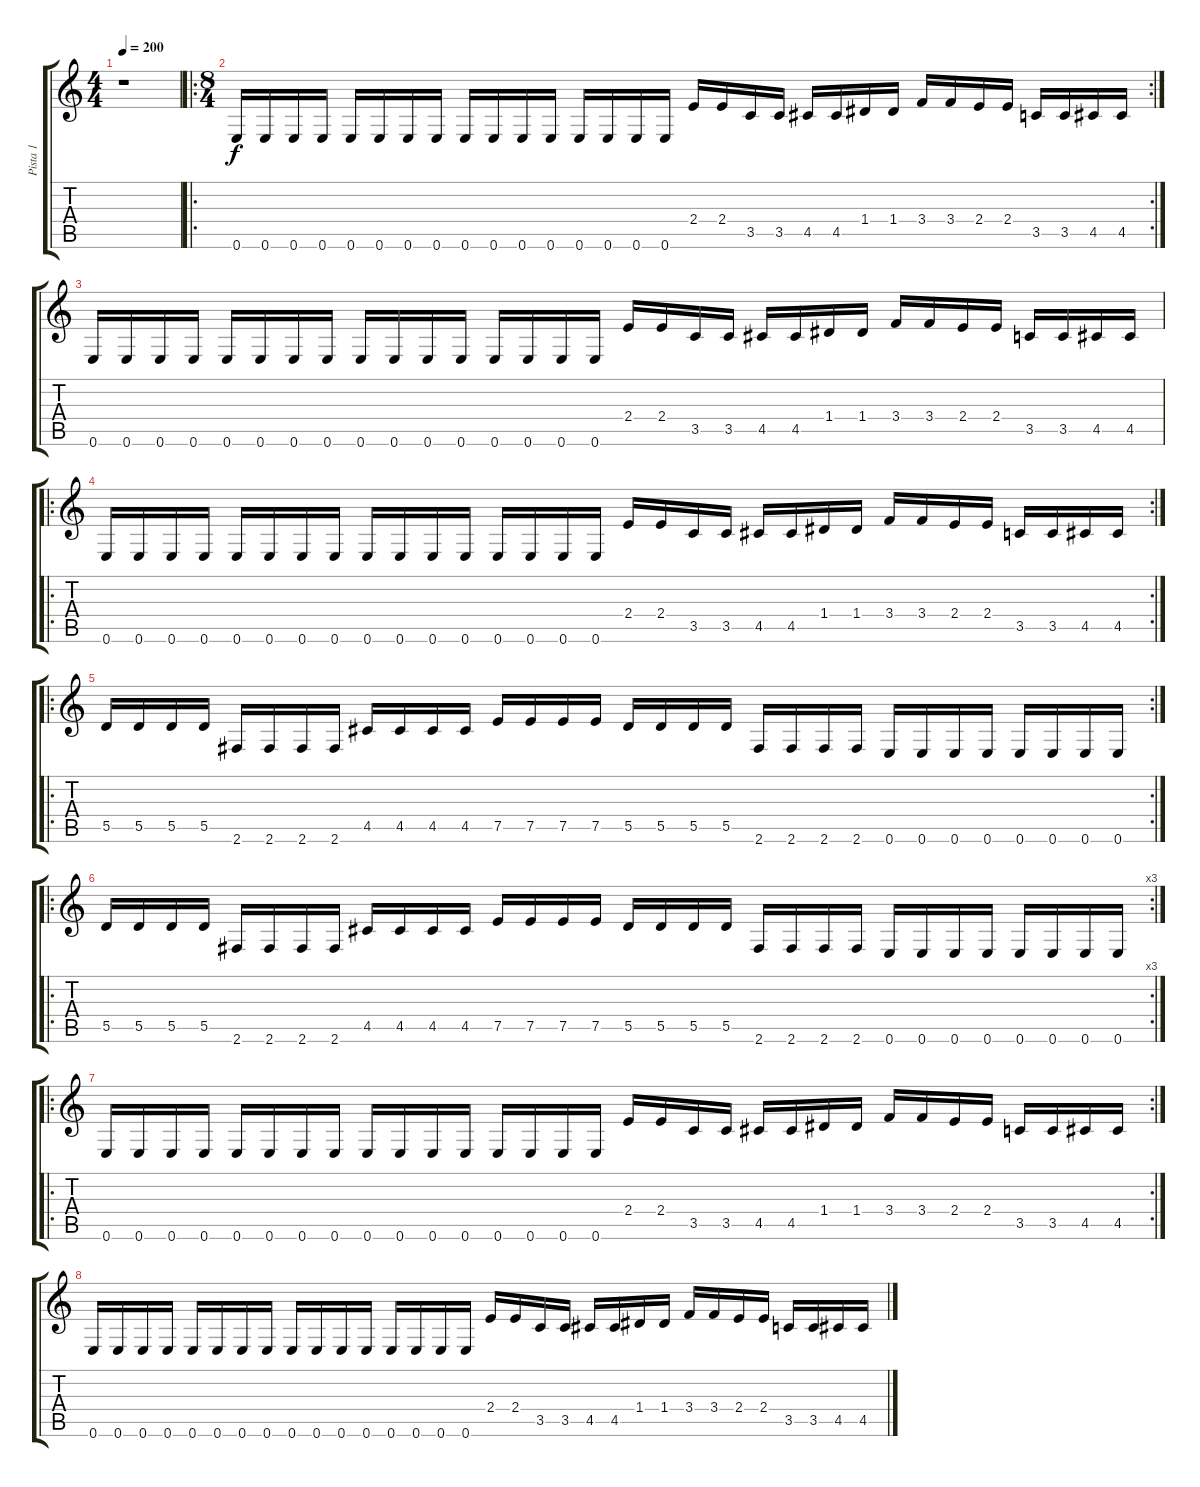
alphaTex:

\track ("Pista 1" "Pista 1") {instrument distortionguitar}
\staff {score tabs}
\tuning (E4 B3 G3 D3 A2 E2) {hide}
\ts (4 4)
\tempo 200
\clef g2
\ks c
r.1{dy f instrument distortionguitar} |
\ro
\rc 2
\ts (8 4)
0.6.16 0.6.16 0.6.16 0.6.16 0.6.16 0.6.16 0.6.16 0.6.16 0.6.16 0.6.16 0.6.16 0.6.16 0.6.16 0.6.16 0.6.16 0.6.16 2.4.16 2.4.16 3.5.16 3.5.16 4.5.16 4.5.16 1.4.16 1.4.16 3.4.16 3.4.16 2.4.16 2.4.16 3.5.16 3.5.16 4.5.16 4.5.16 |
0.6.16 0.6.16 0.6.16 0.6.16 0.6.16 0.6.16 0.6.16 0.6.16 0.6.16 0.6.16 0.6.16 0.6.16 0.6.16 0.6.16 0.6.16 0.6.16 2.4.16 2.4.16 3.5.16 3.5.16 4.5.16 4.5.16 1.4.16 1.4.16 3.4.16 3.4.16 2.4.16 2.4.16 3.5.16 3.5.16 4.5.16 4.5.16 |
\ro
\rc 2
0.6.16 0.6.16 0.6.16 0.6.16 0.6.16 0.6.16 0.6.16 0.6.16 0.6.16 0.6.16 0.6.16 0.6.16 0.6.16 0.6.16 0.6.16 0.6.16 2.4.16 2.4.16 3.5.16 3.5.16 4.5.16 4.5.16 1.4.16 1.4.16 3.4.16 3.4.16 2.4.16 2.4.16 3.5.16 3.5.16 4.5.16 4.5.16 |
\ro
\rc 2
5.5.16 5.5.16 5.5.16 5.5.16 2.6.16 2.6.16 2.6.16 2.6.16 4.5.16 4.5.16 4.5.16 4.5.16 7.5.16 7.5.16 7.5.16 7.5.16 5.5.16 5.5.16 5.5.16 5.5.16 2.6.16 2.6.16 2.6.16 2.6.16 0.6.16 0.6.16 0.6.16 0.6.16 0.6.16 0.6.16 0.6.16 0.6.16 |
\ro
\rc 3
5.5.16 5.5.16 5.5.16 5.5.16 2.6.16 2.6.16 2.6.16 2.6.16 4.5.16 4.5.16 4.5.16 4.5.16 7.5.16 7.5.16 7.5.16 7.5.16 5.5.16 5.5.16 5.5.16 5.5.16 2.6.16 2.6.16 2.6.16 2.6.16 0.6.16 0.6.16 0.6.16 0.6.16 0.6.16 0.6.16 0.6.16 0.6.16 |
\ro
\rc 2
0.6.16 0.6.16 0.6.16 0.6.16 0.6.16 0.6.16 0.6.16 0.6.16 0.6.16 0.6.16 0.6.16 0.6.16 0.6.16 0.6.16 0.6.16 0.6.16 2.4.16 2.4.16 3.5.16 3.5.16 4.5.16 4.5.16 1.4.16 1.4.16 3.4.16 3.4.16 2.4.16 2.4.16 3.5.16 3.5.16 4.5.16 4.5.16 |
0.6.16 0.6.16 0.6.16 0.6.16 0.6.16 0.6.16 0.6.16 0.6.16 0.6.16 0.6.16 0.6.16 0.6.16 0.6.16 0.6.16 0.6.16 0.6.16 2.4.16 2.4.16 3.5.16 3.5.16 4.5.16 4.5.16 1.4.16 1.4.16 3.4.16 3.4.16 2.4.16 2.4.16 3.5.16 3.5.16 4.5.16 4.5.16
